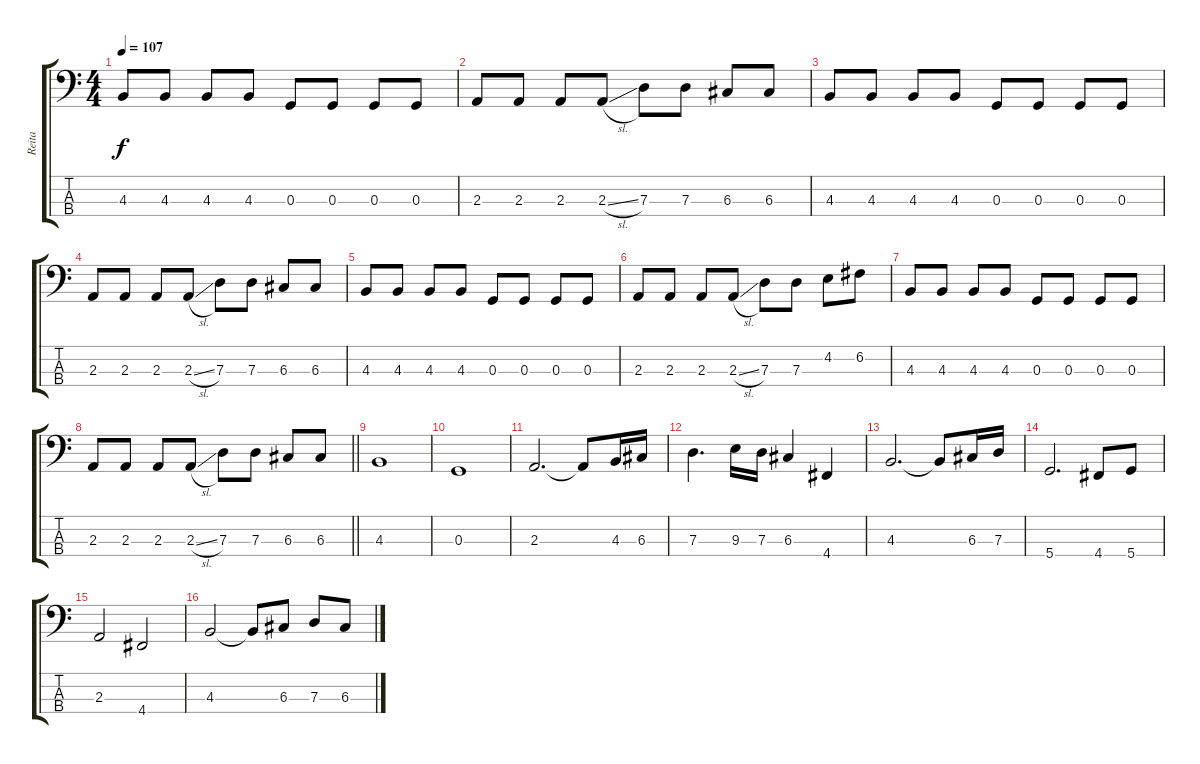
\track ("Reita" "Reita") {instrument electricbasspick}
\staff {score tabs}
\tuning (F2 C2 G1 D1) {hide}
\ts (4 4)
\tempo 107
\clef f4
\ks c
4.3.8{dy f} 4.3.8 4.3.8 4.3.8 0.3.8 0.3.8 0.3.8 0.3.8 |
2.3.8 2.3.8 2.3.8 2.3{sl}.8 7.3.8 7.3.8 6.3.8 6.3.8 |
4.3.8 4.3.8 4.3.8 4.3.8 0.3.8 0.3.8 0.3.8 0.3.8 |
2.3.8 2.3.8 2.3.8 2.3{sl}.8 7.3.8 7.3.8 6.3.8 6.3.8 |
4.3.8 4.3.8 4.3.8 4.3.8 0.3.8 0.3.8 0.3.8 0.3.8 |
2.3.8 2.3.8 2.3.8 2.3{sl}.8 7.3.8 7.3.8 4.2.8 6.2.8 |
4.3.8 4.3.8 4.3.8 4.3.8 0.3.8 0.3.8 0.3.8 0.3.8 |
\barLineRight lightlight
2.3.8 2.3.8 2.3.8 2.3{sl}.8 7.3.8 7.3.8 6.3.8 6.3.8 |
4.3.1 |
0.3.1 |
2.3.2{d} 2.3{t}.8 4.3.16 6.3.16 |
7.3.4{d} 9.3.16 7.3.16 6.3.4 4.4.4 |
4.3.2{d} 4.3{t}.8 6.3.16 7.3.16 |
5.4.2{d} 4.4.8 5.4.8 |
2.3.2 4.4.2 |
4.3.2 4.3{t}.8 6.3.8 7.3.8 6.3.8
